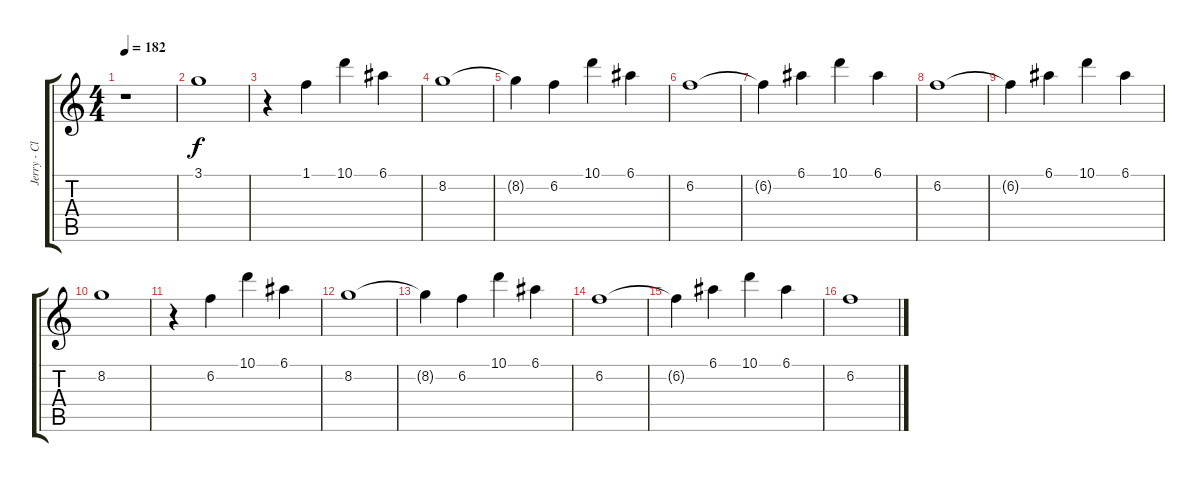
\track ("Jerry - Clean Electric" "Jerry - Cl") {instrument electricguitarclean}
\staff {score tabs}
\tuning (E4 B3 G3 D3 A2 E2) {hide}
\ts (4 4)
\tempo 182
\clef g2
\ks c
r.1{dy f} |
3.1.1 |
r.4 1.1.4 10.1.4 6.1.4 |
8.2.1 |
8.2{t}.4 6.2.4 10.1.4 6.1.4 |
6.2.1 |
6.2{t}.4 6.1.4 10.1.4 6.1.4 |
6.2.1 |
6.2{t}.4 6.1.4 10.1.4 6.1.4 |
8.2.1 |
r.4 6.2.4 10.1.4 6.1.4 |
8.2.1 |
8.2{t}.4 6.2.4 10.1.4 6.1.4 |
6.2.1 |
6.2{t}.4 6.1.4 10.1.4 6.1.4 |
6.2.1
